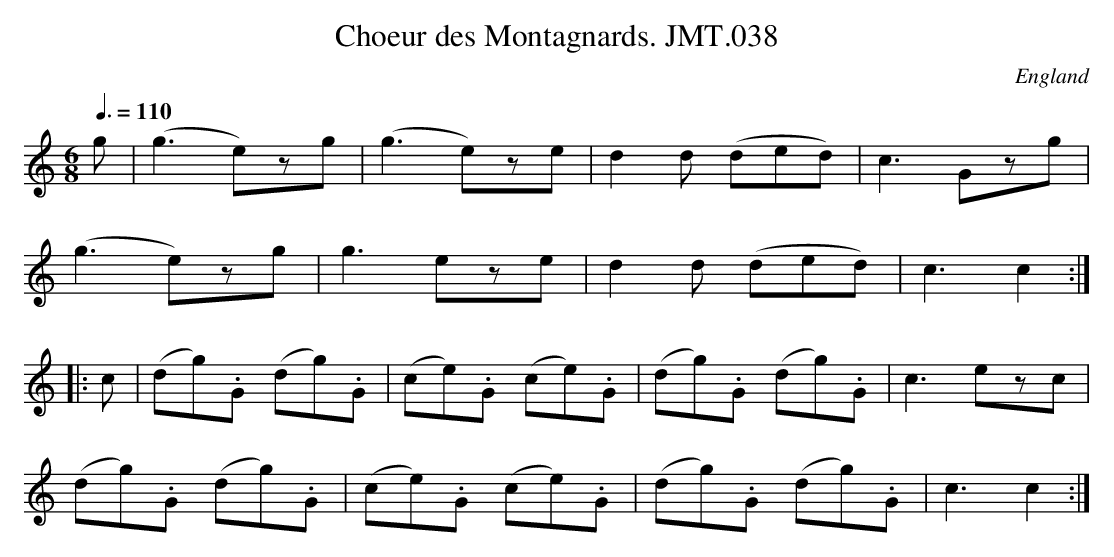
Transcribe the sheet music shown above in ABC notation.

X:1
T:Choeur des Montagnards. JMT.038
M:6/8
L:1/8
Q:3/8=110
O:England
K:C major
g|(g3e)zg|(g3e)ze|d2d (ded)|c3Gzg|!
(g3e)zg|g3eze|d2d (ded)|c3c2:|!
|:c|(dg).G (dg).G|(ce).G (ce).G|(dg).G (dg).G|c3ezc|!
(dg).G (dg).G|(ce).G (ce).G|(dg).G (dg).G|c3c2:|
